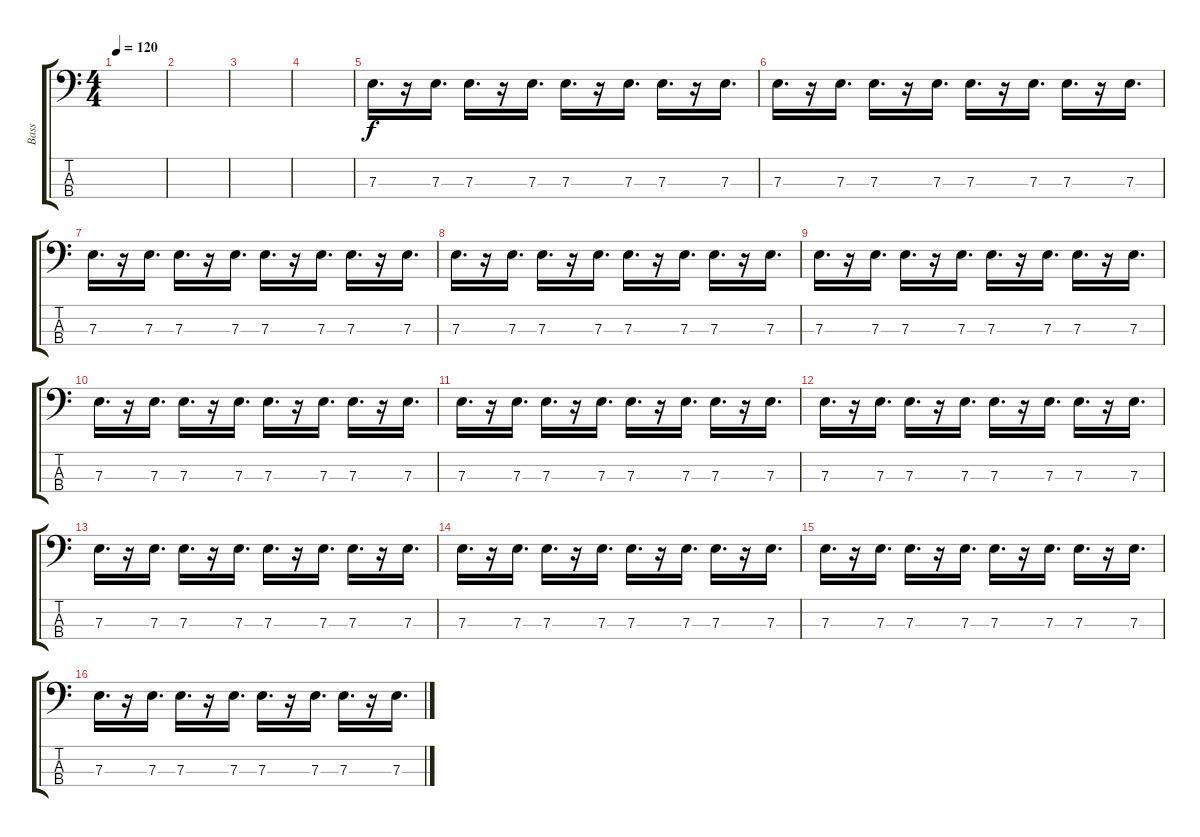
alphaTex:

\track ("Bass" "Bass") {instrument electricbassfinger}
\staff {score tabs}
\tuning (G2 D2 A1 E1) {hide}
\ts (4 4)
\tempo 120
\clef f4
\ks c
|
|
|
|
7.3.16{d} r.16 7.3.16{d} 7.3.16{d} r.16 7.3.16{d} 7.3.16{d} r.16 7.3.16{d} 7.3.16{d} r.16 7.3.16{d} |
7.3.16{d} r.16 7.3.16{d} 7.3.16{d} r.16 7.3.16{d} 7.3.16{d} r.16 7.3.16{d} 7.3.16{d} r.16 7.3.16{d} |
7.3.16{d} r.16 7.3.16{d} 7.3.16{d} r.16 7.3.16{d} 7.3.16{d} r.16 7.3.16{d} 7.3.16{d} r.16 7.3.16{d} |
7.3.16{d} r.16 7.3.16{d} 7.3.16{d} r.16 7.3.16{d} 7.3.16{d} r.16 7.3.16{d} 7.3.16{d} r.16 7.3.16{d} |
7.3.16{d} r.16 7.3.16{d} 7.3.16{d} r.16 7.3.16{d} 7.3.16{d} r.16 7.3.16{d} 7.3.16{d} r.16 7.3.16{d} |
7.3.16{d} r.16 7.3.16{d} 7.3.16{d} r.16 7.3.16{d} 7.3.16{d} r.16 7.3.16{d} 7.3.16{d} r.16 7.3.16{d} |
7.3.16{d} r.16 7.3.16{d} 7.3.16{d} r.16 7.3.16{d} 7.3.16{d} r.16 7.3.16{d} 7.3.16{d} r.16 7.3.16{d} |
7.3.16{d} r.16 7.3.16{d} 7.3.16{d} r.16 7.3.16{d} 7.3.16{d} r.16 7.3.16{d} 7.3.16{d} r.16 7.3.16{d} |
7.3.16{d} r.16 7.3.16{d} 7.3.16{d} r.16 7.3.16{d} 7.3.16{d} r.16 7.3.16{d} 7.3.16{d} r.16 7.3.16{d} |
7.3.16{d} r.16 7.3.16{d} 7.3.16{d} r.16 7.3.16{d} 7.3.16{d} r.16 7.3.16{d} 7.3.16{d} r.16 7.3.16{d} |
7.3.16{d} r.16 7.3.16{d} 7.3.16{d} r.16 7.3.16{d} 7.3.16{d} r.16 7.3.16{d} 7.3.16{d} r.16 7.3.16{d} |
7.3.16{d} r.16 7.3.16{d} 7.3.16{d} r.16 7.3.16{d} 7.3.16{d} r.16 7.3.16{d} 7.3.16{d} r.16 7.3.16{d}
